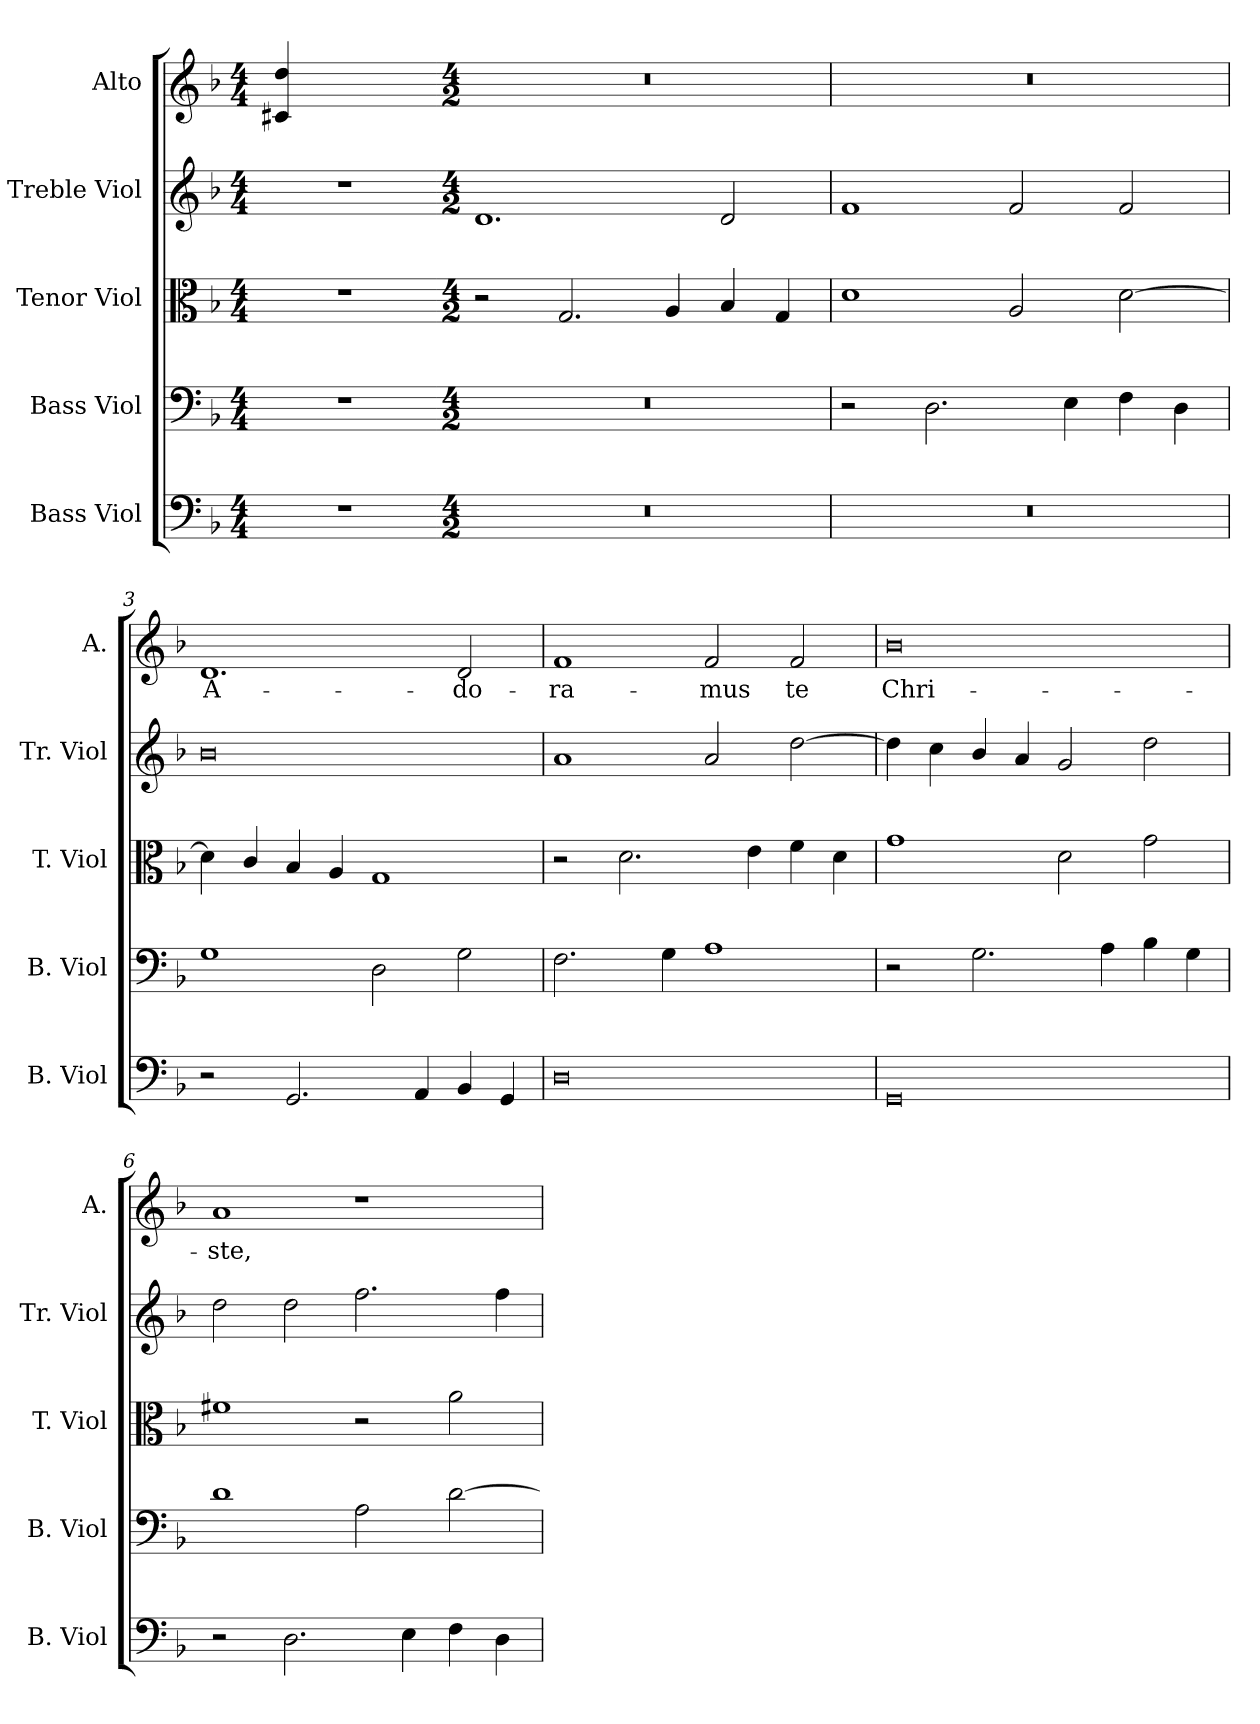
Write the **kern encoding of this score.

**kern	**kern	**kern	**kern	**kern	**text
*part5	*part4	*part3	*part2	*part1	*part1
*staff5	*staff4	*staff3	*staff2	*staff1	*staff1
*I"Bass Viol	*I"Bass Viol	*I"Tenor Viol	*I"Treble Viol	*I"Alto	*
*I'B. Viol	*I'B. Viol	*I'T. Viol	*I'Tr. Viol	*I'A.	*
!!LO:PB:g=z
*clefF4	*clefF4	*clefC3	*clefG2	*clefG2	*
*k[b-]	*k[b-]	*k[b-]	*k[b-]	*k[b-]	*
*F:	*F:	*F:	*F:	*F:	*
*M4/4	*M4/4	*M4/4	*M4/4	*M4/4	*
=	=	=	=	=	=
!LO:N:vis=1	!LO:N:vis=1	!LO:N:vis=1	!LO:N:vis=1	!	!
1r	1r	1r	1r	4c#Xi/ 4ddi	.
.	.	.	.	2.ryy	.
=1-	=1-	=1-	=1-	=1-	=1-
*M4/2	*M4/2	*M4/2	*M4/2	*M4/2	*
!LO:N:vis=1	!LO:N:vis=1	!	!	!LO:N:vis=1	!
0r	0r	2r	1.di	0r	.
.	.	2.Gi/	.	.	.
.	.	4Ai/	.	.	.
.	.	4B-i/	2di/	.	.
.	.	4Gi/	.	.	.
=2	=2	=2	=2	=2	=2
!LO:N:vis=1	!	!	!	!LO:N:vis=1	!
0r	2r	1di	1fi	0r	.
.	2.Di\	.	.	.	.
.	.	2Ai/	2fi/	.	.
.	4Ei\	.	.	.	.
.	4Fi\	[2di\	2fi/	.	.
.	4Di\	.	.	.	.
=3	=3	=3	=3	=3	=3
!	!	!	!	!	!LO:LY:b:color=#000000
2r	1Gi	4di\]	0b-i	1.di	A-
.	.	4ci/	.	.	.
2.GGi/	.	4B-i/	.	.	.
.	.	4Ai/	.	.	.
.	2Di\	1Gi	.	.	.
4AAi/	.	.	.	.	.
!	!	!	!	!	!LO:LY:b:color=#000000
4BB-i/	2Gi\	.	.	2di/	-do-
4GGi/	.	.	.	.	.
=4	=4	=4	=4	=4	=4
!	!	!	!	!	!LO:LY:b:color=#000000
0Di	2.Fi\	2r	1ai	1fi	-ra-
.	.	2.di\	.	.	.
.	4Gi\	.	.	.	.
!	!	!	!	!	!LO:LY:b:color=#000000
.	1Ai	.	2ai/	2fi/	-mus
.	.	4ei\	.	.	.
!	!	!	!	!	!LO:LY:b:color=#000000
.	.	4fi\	[2ddi\	2fi/	te
.	.	4di\	.	.	.
=5	=5	=5	=5	=5	=5
!	!	!	!	!	!LO:LY:b:color=#000000
0GGi	2r	1gi	4ddi\]	0b-i	Chri-
.	.	.	4cci\	.	.
.	2.Gi\	.	4b-i/	.	.
.	.	.	4ai/	.	.
.	.	2di\	2gi/	.	.
.	4Ai\	.	.	.	.
.	4B-i\	2gi\	2ddi\	.	.
.	4Gi\	.	.	.	.
!!LO:LB:g=z
=6	=6	=6	=6	=6	=6
!	!	!	!	!	!LO:LY:b:color=#000000
2r	1di	1f#Xi	2ddi\	1ai	-ste,
2.Di\	.	.	2ddi\	.	.
.	2Ai\	2r	2.ffi\	1r	.
4Ei\	.	.	.	.	.
4Fi\	[2di\	2ai\	.	.	.
4Di\	.	.	4ffi\	.	.
=	=	=	=	=	=
*-	*-	*-	*-	*-	*-
